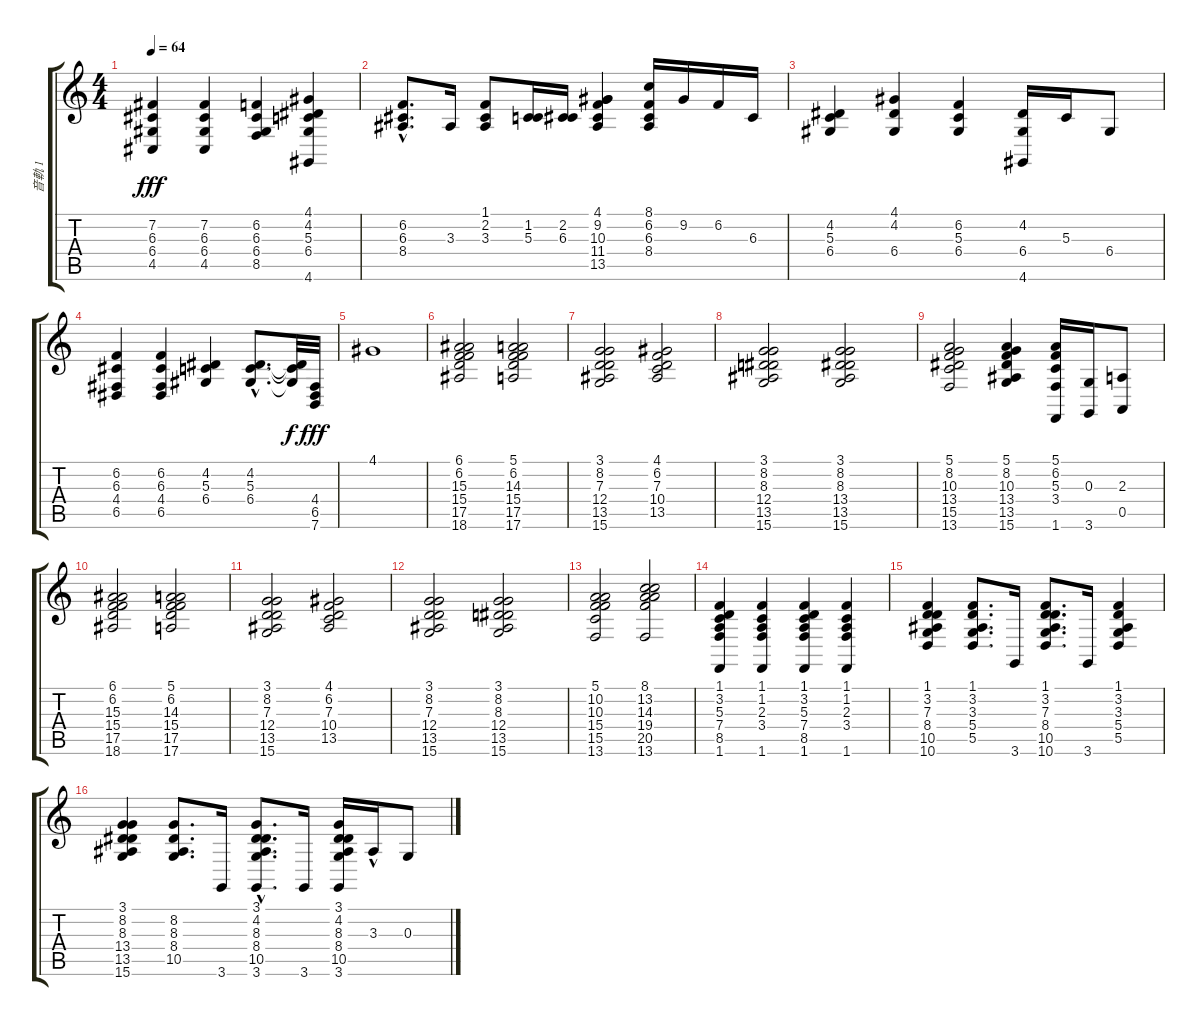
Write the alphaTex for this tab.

\track ("音軌 1" "音軌 1") {instrument acousticgrandpiano}
\staff {score tabs}
\tuning (E4 B3 G3 D3 A2 E2) {hide}
\ts (4 4)
\tempo 64
\clef g2
\ks c
(7.2 6.3 6.4 4.5).4{dy fff} (7.2 6.3 6.4 4.5).4 (6.2 6.3 6.4 8.5).4 (4.1 4.2 5.3 6.4 4.6).4 |
(6.2 6.3 8.4{hac}).8{d} 3.3.16 (1.1 2.2 3.3).8 (1.2 5.3).16 (2.2 6.3).16 (4.1 9.2 10.3 11.4 13.5).4 (8.1 6.2 6.3 8.4).16 9.2.16 6.2.16 6.3.16 |
(4.2 5.3 6.4).4 (4.1 4.2 6.4).4 (6.2 5.3 6.4).4 (4.2 6.4 4.6).16 5.3.16 6.4.8 |
(6.2 6.3 4.4 6.5).4 (6.2 6.3 4.4 6.5).4 (4.2 5.3 6.4).4 (4.2{hac} 5.3{hac} 6.4{hac}).8{d} (4.2{t} 5.3{t} 6.4{t}).32{dy f} (4.4 6.5 7.6).32{dy fff} |
4.1.1 |
(6.1 6.2 15.3 15.4 17.5 18.6).2 (5.1 6.2 14.3 15.4 17.5 17.6).2 |
(3.1 8.2 7.3 12.4 13.5 15.6).2 (4.1 6.2 7.3 10.4 13.5).2 |
(3.1 8.2 8.3 12.4 13.5 15.6).2 (3.1 8.2 8.3 13.4 13.5 15.6).2 |
(5.1 8.2 10.3 13.4 15.5 13.6).2 (5.1 8.2 10.3 13.4 13.5 15.6).4 (5.1 6.2 5.3 3.4 1.6).16 (0.3 3.6).16 (2.3 0.5).8 |
(6.1 6.2 15.3 15.4 17.5 18.6).2 (5.1 6.2 14.3 15.4 17.5 17.6).2 |
(3.1 8.2 7.3 12.4 13.5 15.6).2 (4.1 6.2 7.3 10.4 13.5).2 |
(3.1 8.2 7.3 12.4 13.5 15.6).2 (3.1 8.2 8.3 12.4 13.5 15.6).2 |
(5.1 10.2 10.3 15.4 15.5 13.6).2 (8.1 13.2 14.3 19.4 20.5 13.6).2 |
(1.1 3.2 5.3 7.4 8.5 1.6).4 (1.1 1.2 2.3 3.4 1.6).4 (1.1 3.2 5.3 7.4 8.5 1.6).4 (1.1 1.2 2.3 3.4 1.6).4 |
(1.1 3.2 7.3 8.4 10.5 10.6).4 (1.1 3.2 3.3 5.4 5.5).8{d} 3.6.16 (1.1 3.2 7.3 8.4 10.5 10.6).8{d} 3.6.16 (1.1 3.2 3.3 5.4 5.5).4 |
(3.1 8.2 8.3 13.4 13.5 15.6).4 (8.2 8.3 8.4 10.5).8{d} 3.6.16 (3.1 4.2 8.3 8.4 10.5 3.6{hac}).8{d} 3.6.16 (3.1 4.2 8.3 8.4 10.5 3.6).16 3.3{hac}.16 0.3.8
